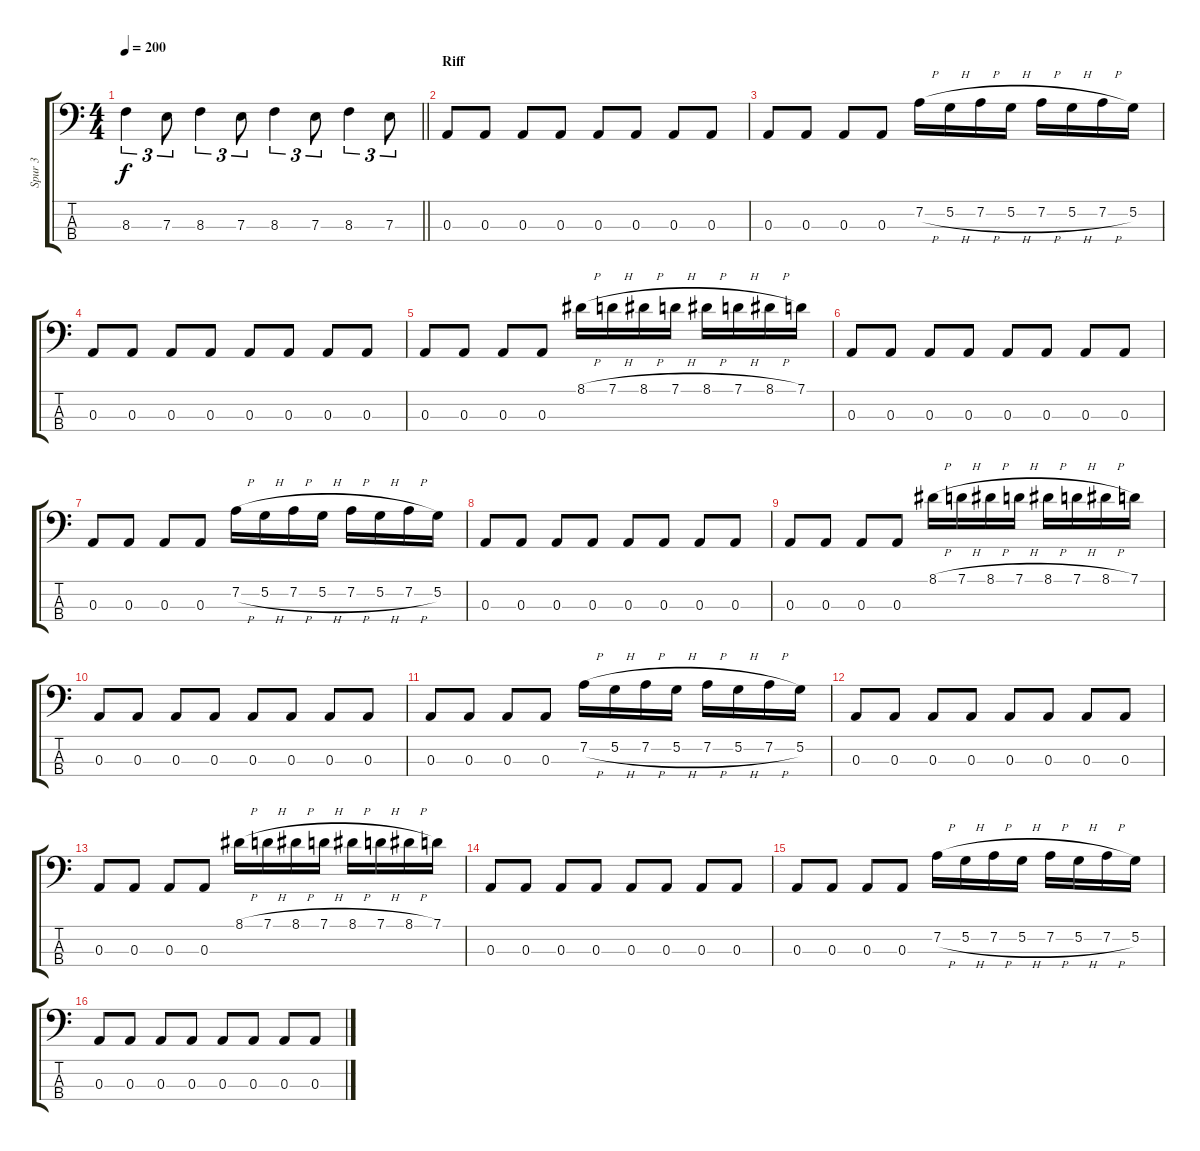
\track ("Spur 3" "Spur 3") {instrument electricbasspick}
\staff {score tabs}
\tuning (G2 D2 A1 E1) {hide}
\ts (4 4)
\tempo 200
\clef f4
\barLineRight lightlight
\ks c
8.3.4{tu (3 2) dy f} 7.3.8{tu (3 2)} 8.3.4{tu (3 2)} 7.3.8{tu (3 2)} 8.3.4{tu (3 2)} 7.3.8{tu (3 2)} 8.3.4{tu (3 2)} 7.3.8{tu (3 2)} |
\section ("" "Riff")
0.3.8 0.3.8 0.3.8 0.3.8 0.3.8 0.3.8 0.3.8 0.3.8 |
0.3.8 0.3.8 0.3.8 0.3.8 7.2{h}.16 5.2{h}.16 7.2{h}.16 5.2{h}.16 7.2{h}.16 5.2{h}.16 7.2{h}.16 5.2.16 |
0.3.8 0.3.8 0.3.8 0.3.8 0.3.8 0.3.8 0.3.8 0.3.8 |
0.3.8 0.3.8 0.3.8 0.3.8 8.1{h}.16 7.1{h}.16 8.1{h}.16 7.1{h}.16 8.1{h}.16 7.1{h}.16 8.1{h}.16 7.1.16 |
0.3.8 0.3.8 0.3.8 0.3.8 0.3.8 0.3.8 0.3.8 0.3.8 |
0.3.8 0.3.8 0.3.8 0.3.8 7.2{h}.16 5.2{h}.16 7.2{h}.16 5.2{h}.16 7.2{h}.16 5.2{h}.16 7.2{h}.16 5.2.16 |
0.3.8 0.3.8 0.3.8 0.3.8 0.3.8 0.3.8 0.3.8 0.3.8 |
0.3.8 0.3.8 0.3.8 0.3.8 8.1{h}.16 7.1{h}.16 8.1{h}.16 7.1{h}.16 8.1{h}.16 7.1{h}.16 8.1{h}.16 7.1.16 |
0.3.8 0.3.8 0.3.8 0.3.8 0.3.8 0.3.8 0.3.8 0.3.8 |
0.3.8 0.3.8 0.3.8 0.3.8 7.2{h}.16 5.2{h}.16 7.2{h}.16 5.2{h}.16 7.2{h}.16 5.2{h}.16 7.2{h}.16 5.2.16 |
0.3.8 0.3.8 0.3.8 0.3.8 0.3.8 0.3.8 0.3.8 0.3.8 |
0.3.8 0.3.8 0.3.8 0.3.8 8.1{h}.16 7.1{h}.16 8.1{h}.16 7.1{h}.16 8.1{h}.16 7.1{h}.16 8.1{h}.16 7.1.16 |
0.3.8 0.3.8 0.3.8 0.3.8 0.3.8 0.3.8 0.3.8 0.3.8 |
0.3.8 0.3.8 0.3.8 0.3.8 7.2{h}.16 5.2{h}.16 7.2{h}.16 5.2{h}.16 7.2{h}.16 5.2{h}.16 7.2{h}.16 5.2.16 |
0.3.8 0.3.8 0.3.8 0.3.8 0.3.8 0.3.8 0.3.8 0.3.8
